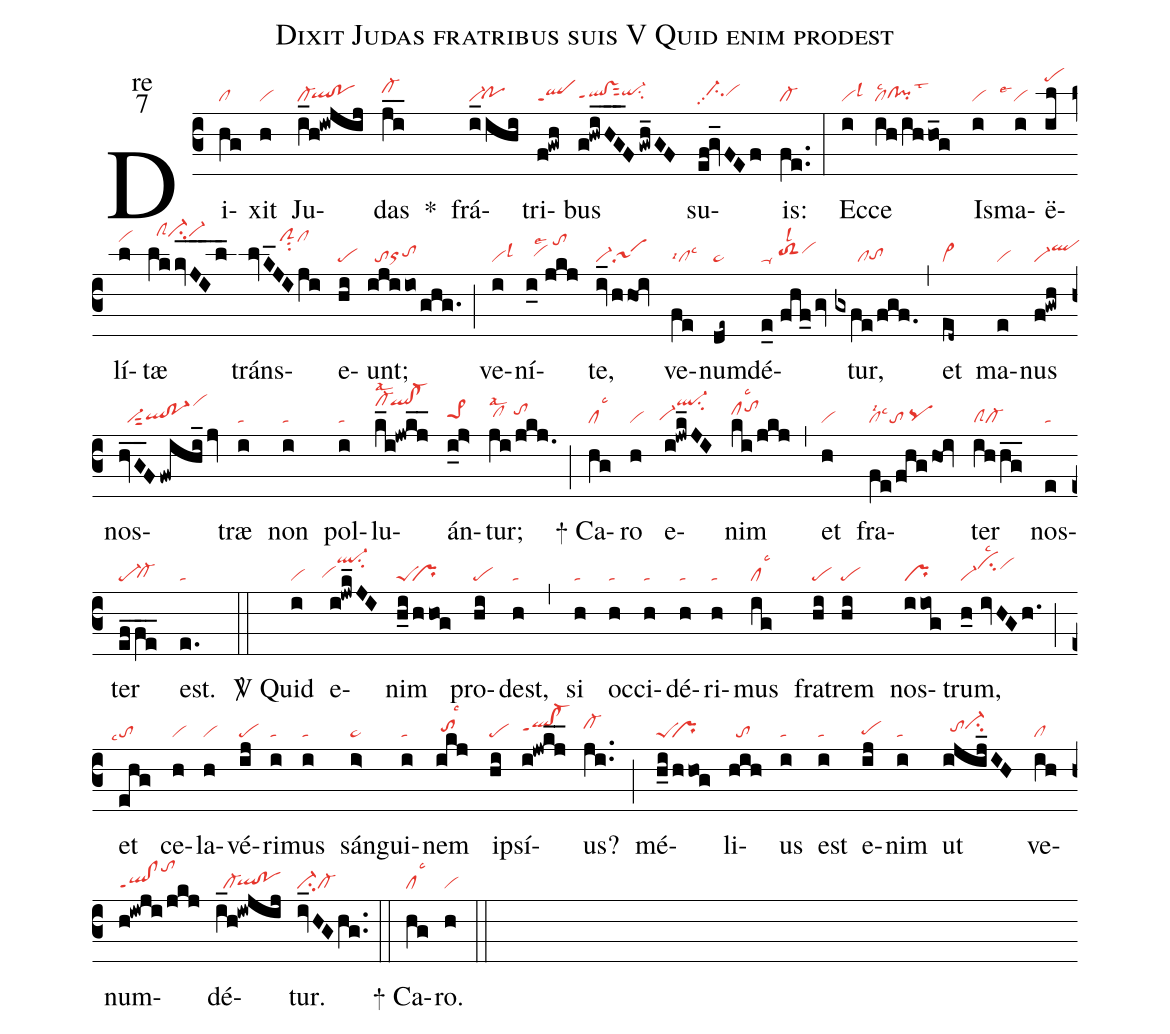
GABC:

name:Dixit Judas fratribus suis V Quid enim prodest;
office-part:re;
mode:7;
nabc-lines:1;
%%
(c3) Di(hg|cl)xit(h|vi) Ju(i_h!iwjij|cl-`qlhg!pohg)das(ji__|cl-hi) <sp>*</sp>() frá(i_ihi|vi-`pohg)tri(f!gwh|qlppt1)bus(g!hwiHG___F/gwh_GF|qlhg!vshgppt1sut2qi-hhsu2) su(ef!gv_FEf|//ci-hhpp2vihh)is:(fe..|cl-) (:) Ec(i|vilsl3)ce(ih/ihho_g|cllsc2clhg!pihglst3) Is(i|vi)ma(i|````vilse1)ë(il|pehm)lí(l|vihm)tæ(lkkvJI___l_|//clShpci-hpvi-hp) tráns(lvK_JIji|////////clShmsu2clhm)e(hi|pe)unt;(ijiio/ghg.|//toorhgtohh) (;) ve(i|vilsl3)ní(i_0//jkj|//vihhlse2/tohl)te,(iv_hhoi|vi-sa1) ve(fe|cllsi4lsc3)num(de~|ta>)dé(e_0//fhf_/gv|ta-/toS2hhlsl2vihi)tur,(gxfe/fgf.|//////cltohg) (,) et(ed~|vi>) ma(e|vi)nus(f!gwh|vi-qlhj) nos(hvG__F/fwihi_/jv|//vi-sut2qlhg!po-1hgvihl)træ(i|ta) non(i|ta) pol(i|ta)lu(k_i!jwkj__|cl-hllsal2`qlhl!cl-hl)án(i_j>|pe>1hh)tur;(ji/jkj.|clhhlsal2/tohi) (;)
<sp>+</sp> Ca(hg|cllsc3)ro(h|vi) e(i!jwk_JI|`vi-hgql-hlsu2)nim(ki/jkj|clhilsc3``tohj) (,) et(h|vi) fra(fe/fhg/hoi|cllsi2lsc3to/pqhg)ter(ihhg__|clScl-) nos(e|ta)ter(ef_fe__|pe-`cl-hg) est.(e.|ta) (::)

<sp>V/</sp> Quid(i|vi) e(i!jwk_JI|``vihgql-hlsu2)nim(h_i/hhog|peS``pr) pro(hi|pe)dest,(h|ta) (,) si(h|ta) oc(h|ta)ci(h|ta)dé(h|ta)ri(h|ta)mus(ig|cllsc3) fra(hi|pe)trem(hi|pe) nos(iiog|pr)trum,(h_0//ivHGh.|vi-cihjlsc2vihj) (;) et(ehg|``tolsc7) ce(h|vi)la(h|vi)vé(ij|pe)ri(i|ta)mus(i|ta) sán(i>|ta>)gui(i|ta)nem(ikj|/tohhlsc3) ip(hi|pe)sí(i!jwkj__|qlhh!cl-hhppt1)us?(ji..|cl-hi) (;) mé(h_i/hhog|peS``pr)li(hih|//to)us(i|ta) est(i|ta) e(ij|pehg)nim(i|ta) ut(ijij_IH|//tohhci-hi) ve(ih|cl)num(h!iwji/jkj|ql!clppt1tohl)dé(i_h!iwjij|//cl-`qlhg!pohg)tur.(iv_HGhg..|ci-cl-) (::)
<sp>+</sp> Ca(hg|cllsc3)ro.(h|vi) (::)
